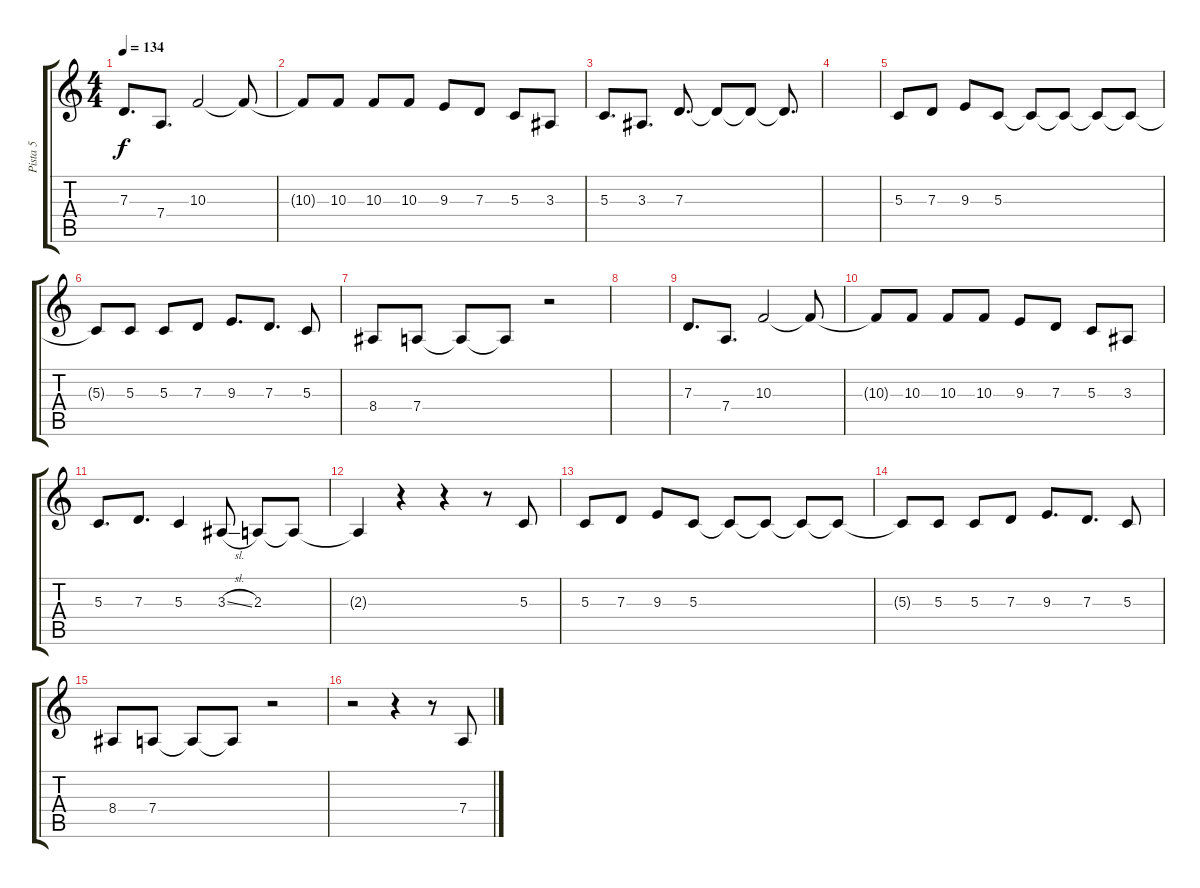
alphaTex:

\track ("Pista 5" "Pista 5") {instrument flute}
\staff {score tabs}
\tuning (E4 B3 G3 D3 A2 E2) {hide}
\ts (4 4)
\tempo 134
\clef g2
\ks c
7.3.8{d dy f} 7.4.8{d} 10.3.2 10.3{t}.8 |
10.3{t}.8 10.3.8 10.3.8 10.3.8 9.3.8 7.3.8 5.3.8 3.3.8 |
5.3.8{d} 3.3.8{d} 7.3.8{d} 7.3{t}.8 7.3{t}.8 7.3{t}.8{d} |
|
5.3.8 7.3.8 9.3.8 5.3.8 5.3{t}.8 5.3{t}.8 5.3{t}.8 5.3{t}.8 |
5.3{t}.8 5.3.8 5.3.8 7.3.8 9.3.8{d} 7.3.8{d} 5.3.8 |
8.4.8 7.4.8 7.4{t}.8 7.4{t}.8 r.2 |
|
7.3.8{d} 7.4.8{d} 10.3.2 10.3{t}.8 |
10.3{t}.8 10.3.8 10.3.8 10.3.8 9.3.8 7.3.8 5.3.8 3.3.8 |
5.3.8{d} 7.3.8{d} 5.3.4 3.3{sl}.8 2.3.8 2.3{t}.8 |
2.3{t}.4 r.4 r.4 r.8 5.3.8 |
5.3.8 7.3.8 9.3.8 5.3.8 5.3{t}.8 5.3{t}.8 5.3{t}.8 5.3{t}.8 |
5.3{t}.8 5.3.8 5.3.8 7.3.8 9.3.8{d} 7.3.8{d} 5.3.8 |
8.4.8 7.4.8 7.4{t}.8 7.4{t}.8 r.2 |
r.2 r.4 r.8 7.4.8
